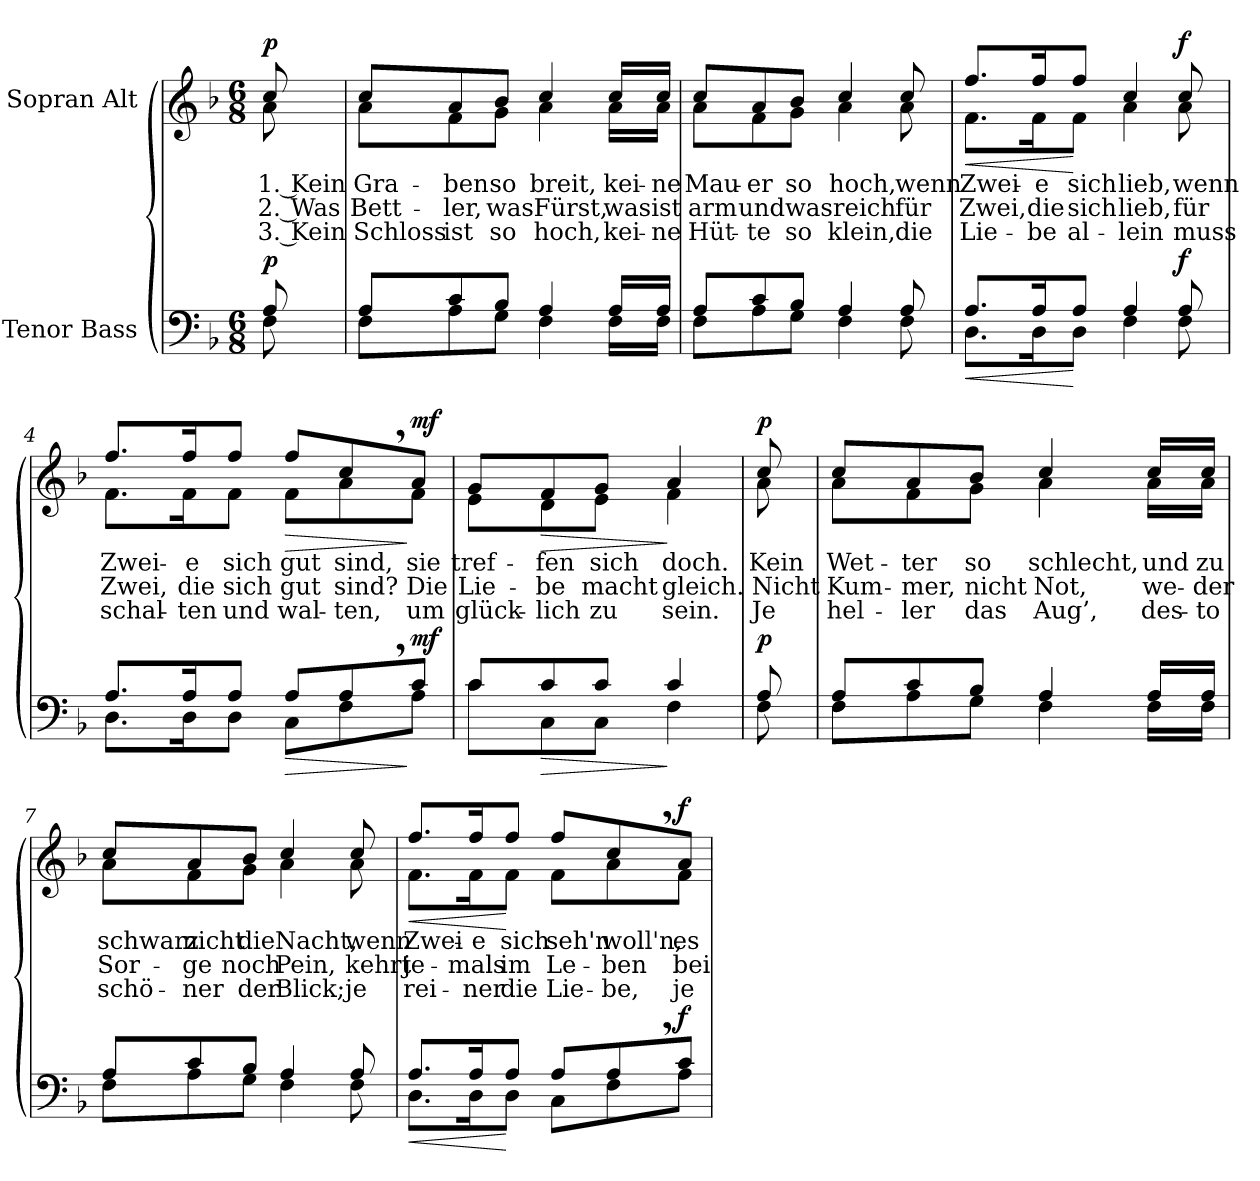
**kern	**dynam	**kern	**text	**text	**text	**dynam
*part2	*part2	*part1	*part1	*part1	*part1	*part1
*staff2	*staff2	*staff1	*staff1	*staff1	*staff1	*staff1
*I"Tenor Bass	*	*I"Sopran Alt	*	*	*	*
*clefF4	*	*clefG2	*	*	*	*
*k[b-]	*	*k[b-]	*	*	*	*
*M6/8	*	*M6/8	*	*	*	*
=	=	=	=	=	=	=
*^	*	*	*	*	*	*
!	!	!	!LO:TX:a:B:t=Lebhaft und heiter	!	!	!	!
!	!	!LO:DY:a	!	!LO:LY:b	!LO:LY:b	!LO:LY:b	!LO:DY:a
*	*	*	*^	*	*	*	*
8A/	8F\	p	8cc/	8a\	1. Kein	2. Was	3. Kein	p
=1	=1	=1	=1	=1	=1	=1	=1	=1
!	!	!	!	!	!LO:LY:b	!LO:LY:b	!LO:LY:b	!
8A/L	8F\L	.	8cc/L	8a\L	Gra-	Bett-	Schloss	.
!	!	!	!	!	!LO:LY:b	!LO:LY:b	!LO:LY:b	!
8c/	8A\	.	8a/	8f\	-ben	-ler,	ist	.
!	!	!	!	!	!LO:LY:b	!LO:LY:b	!LO:LY:b	!
8B-/J	8G\J	.	8b-/J	8g\J	so	was	so	.
!	!	!	!	!	!LO:LY:b	!LO:LY:b	!LO:LY:b	!
4A/	4F\	.	4cc/	4a\	breit,	Fürst,	hoch,	.
!	!	!	!	!	!LO:LY:b	!LO:LY:b	!LO:LY:b	!
16A/LL	16F\LL	.	16cc/LL	16a\LL	kei-	was	kei-	.
!	!	!	!	!	!LO:LY:b	!LO:LY:b	!LO:LY:b	!
16A/JJ	16F\JJ	.	16cc/JJ	16a\JJ	-ne	ist	-ne	.
=2	=2	=2	=2	=2	=2	=2	=2	=2
!	!	!	!	!	!LO:LY:b	!LO:LY:b	!LO:LY:b	!
8A/L	8F\L	.	8cc/L	8a\L	Mau-	arm	Hüt-	.
!	!	!	!	!	!LO:LY:b	!LO:LY:b	!LO:LY:b	!
8c/	8A\	.	8a/	8f\	-er	und	-te	.
!	!	!	!	!	!LO:LY:b	!LO:LY:b	!LO:LY:b	!
8B-/J	8G\J	.	8b-/J	8g\J	so	was	so	.
!	!	!	!	!	!LO:LY:b	!LO:LY:b	!LO:LY:b	!
4A/	4F\	.	4cc/	4a\	hoch,	reich	klein,	.
!	!	!	!	!	!LO:LY:b	!LO:LY:b	!LO:LY:b	!
8A/	8F\	.	8cc/	8a\	wenn	für	die	.
!!LO:LB:g=z	!!
=3	=3	=3	=3	=3	=3	=3	=3	=3
!	!	!LO:HP:b	!	!	!LO:LY:b	!LO:LY:b	!LO:LY:b	!LO:HP:b
8.A/L	8.D\L	<	8.ff/L	8.f\L	Zwei-	Zwei,	Lie-	<
!	!	!	!	!	!LO:LY:b	!LO:LY:b	!LO:LY:b	!
16A/K	16D\K	.	16ff/K	16f\K	-e	die	-be	.
!	!	!	!	!	!LO:LY:b	!LO:LY:b	!LO:LY:b	!
8A/J	8D\J	[	8ff/J	8f\J	sich	sich	al-	[
!	!	!	!	!	!LO:LY:b	!LO:LY:b	!LO:LY:b	!
4A/	4F\	.	4cc/	4a\	lieb,	lieb,	-lein	.
!	!	!LO:DY:a	!	!	!LO:LY:b	!LO:LY:b	!LO:LY:b	!LO:DY:a
8A/	8F\	f	8cc/	8a\	wenn	für	muss	f
=4	=4	=4	=4	=4	=4	=4	=4	=4
!	!	!	!	!	!LO:LY:b	!LO:LY:b	!LO:LY:b	!
8.A/L	8.D\L	.	8.ff/L	8.f\L	Zwei-	Zwei,	schal-	.
!	!	!	!	!	!LO:LY:b	!LO:LY:b	!LO:LY:b	!
16A/K	16D\K	.	16ff/K	16f\K	-e	die	-ten	.
!	!	!	!	!	!LO:LY:b	!LO:LY:b	!LO:LY:b	!
8A/J	8D\J	.	8ff/J	8f\J	sich	sich	und	.
!	!	!LO:HP:b	!	!	!LO:LY:b	!LO:LY:b	!LO:LY:b	!LO:HP:b
8A/L	8C\L	>	8ff/L	8f\L	gut	gut	wal-	>
!	!	!	!	!	!LO:LY:b	!LO:LY:b	!LO:LY:b	!
8A,/	8F\	.	8cc,/	8a\	sind,	sind?	-ten,	.
!	!	!LO:DY:n=1:a	!	!	!LO:LY:b	!LO:LY:b	!LO:LY:b	!LO:DY:n=1:a
8c/J	8A\J	] mf	8a/J	8f\J	sie	Die	um	] mf
=5	=5	=5	=5	=5	=5	=5	=5	=5
!	!	!	!	!	!LO:LY:b	!LO:LY:b	!LO:LY:b	!
8c/L	8c\L	.	8g/L	8e\L	tref-	Lie-	glück-	.
!	!	!LO:HP:b	!	!	!LO:LY:b	!LO:LY:b	!LO:LY:b	!LO:HP:b
8c/	8C\	>	8f/	8d\	-fen	-be	-lich	>
!	!	!	!	!	!LO:LY:b	!LO:LY:b	!LO:LY:b	!
8c/J	8C\J	.	8g/J	8e\J	sich	macht	zu	.
!	!	!	!	!	!LO:LY:b	!LO:LY:b	!LO:LY:b	!
4c/	4F\	]	4a/	4f\	doch.	gleich.	sein.	]
!!LO:LB:g=z	!!
=5X1	=5X1	=5X1	=5X1	=5X1	=5X1	=5X1	=5X1	=5X1
!	!	!LO:DY:a	!	!	!LO:LY:b	!LO:LY:b	!LO:LY:b	!LO:DY:a
8A/	8F\	p	8cc/	8a\	Kein	Nicht	Je	p
=6	=6	=6	=6	=6	=6	=6	=6	=6
!	!	!	!	!	!LO:LY:b	!LO:LY:b	!LO:LY:b	!
8A/L	8F\L	.	8cc/L	8a\L	Wet-	Kum-	hel-	.
!	!	!	!	!	!LO:LY:b	!LO:LY:b	!LO:LY:b	!
8c/	8A\	.	8a/	8f\	-ter	-mer,	-ler	.
!	!	!	!	!	!LO:LY:b	!LO:LY:b	!LO:LY:b	!
8B-/J	8G\J	.	8b-/J	8g\J	so	nicht	das	.
!	!	!	!	!	!LO:LY:b	!LO:LY:b	!LO:LY:b	!
4A/	4F\	.	4cc/	4a\	schlecht,	Not,	Aug’,	.
!	!	!	!	!	!LO:LY:b	!LO:LY:b	!LO:LY:b	!
16A/LL	16F\LL	.	16cc/LL	16a\LL	und	we-	des-	.
!	!	!	!	!	!LO:LY:b	!LO:LY:b	!LO:LY:b	!
16A/JJ	16F\JJ	.	16cc/JJ	16a\JJ	zu	-der	-to	.
=7	=7	=7	=7	=7	=7	=7	=7	=7
!	!	!	!	!	!LO:LY:b	!LO:LY:b	!LO:LY:b	!
8A/L	8F\L	.	8cc/L	8a\L	schwarz	Sor-	schö-	.
!	!	!	!	!	!LO:LY:b	!LO:LY:b	!LO:LY:b	!
8c/	8A\	.	8a/	8f\	nicht	-ge	-ner	.
!	!	!	!	!	!LO:LY:b	!LO:LY:b	!LO:LY:b	!
8B-/J	8G\J	.	8b-/J	8g\J	die	noch	der	.
!	!	!	!	!	!LO:LY:b	!LO:LY:b	!LO:LY:b	!
4A/	4F\	.	4cc/	4a\	Nacht,	Pein,	Blick;	.
!	!	!	!	!	!LO:LY:b	!LO:LY:b	!LO:LY:b	!
8A/	8F\	.	8cc/	8a\	wenn	kehrt	je	.
!!LO:LB:g=z	!!
=8	=8	=8	=8	=8	=8	=8	=8	=8
!	!	!LO:HP:b	!	!	!LO:LY:b	!LO:LY:b	!LO:LY:b	!LO:HP:b
8.A/L	8.D\L	<	8.ff/L	8.f\L	Zwei-	je-	rei-	<
!	!	!	!	!	!LO:LY:b	!LO:LY:b	!LO:LY:b	!
16A/K	16D\K	.	16ff/K	16f\K	-e	-mals	-ner	.
!	!	!	!	!	!LO:LY:b	!LO:LY:b	!LO:LY:b	!
8A/J	8D\J	[	8ff/J	8f\J	sich	im	die	[
!	!	!	!	!	!LO:LY:b	!LO:LY:b	!LO:LY:b	!
8A/L	8C\L	.	8ff/L	8f\L	seh'n	Le-	Lie-	.
!	!	!	!	!	!LO:LY:b	!LO:LY:b	!LO:LY:b	!
8A,/	8F\	.	8cc,/	8a\	woll'n,	-ben	-be,	.
!	!	!LO:DY:a	!	!	!LO:LY:b	!LO:LY:b	!LO:LY:b	!LO:DY:a
8c/J	8A\J	f	8a/J	8f\J	es	bei	je	f
*v	*v	*	*	*	*	*	*	*
*	*	*v	*v	*	*	*	*
=	=	=	=	=	=	=
*-	*-	*-	*-	*-	*-	*-
